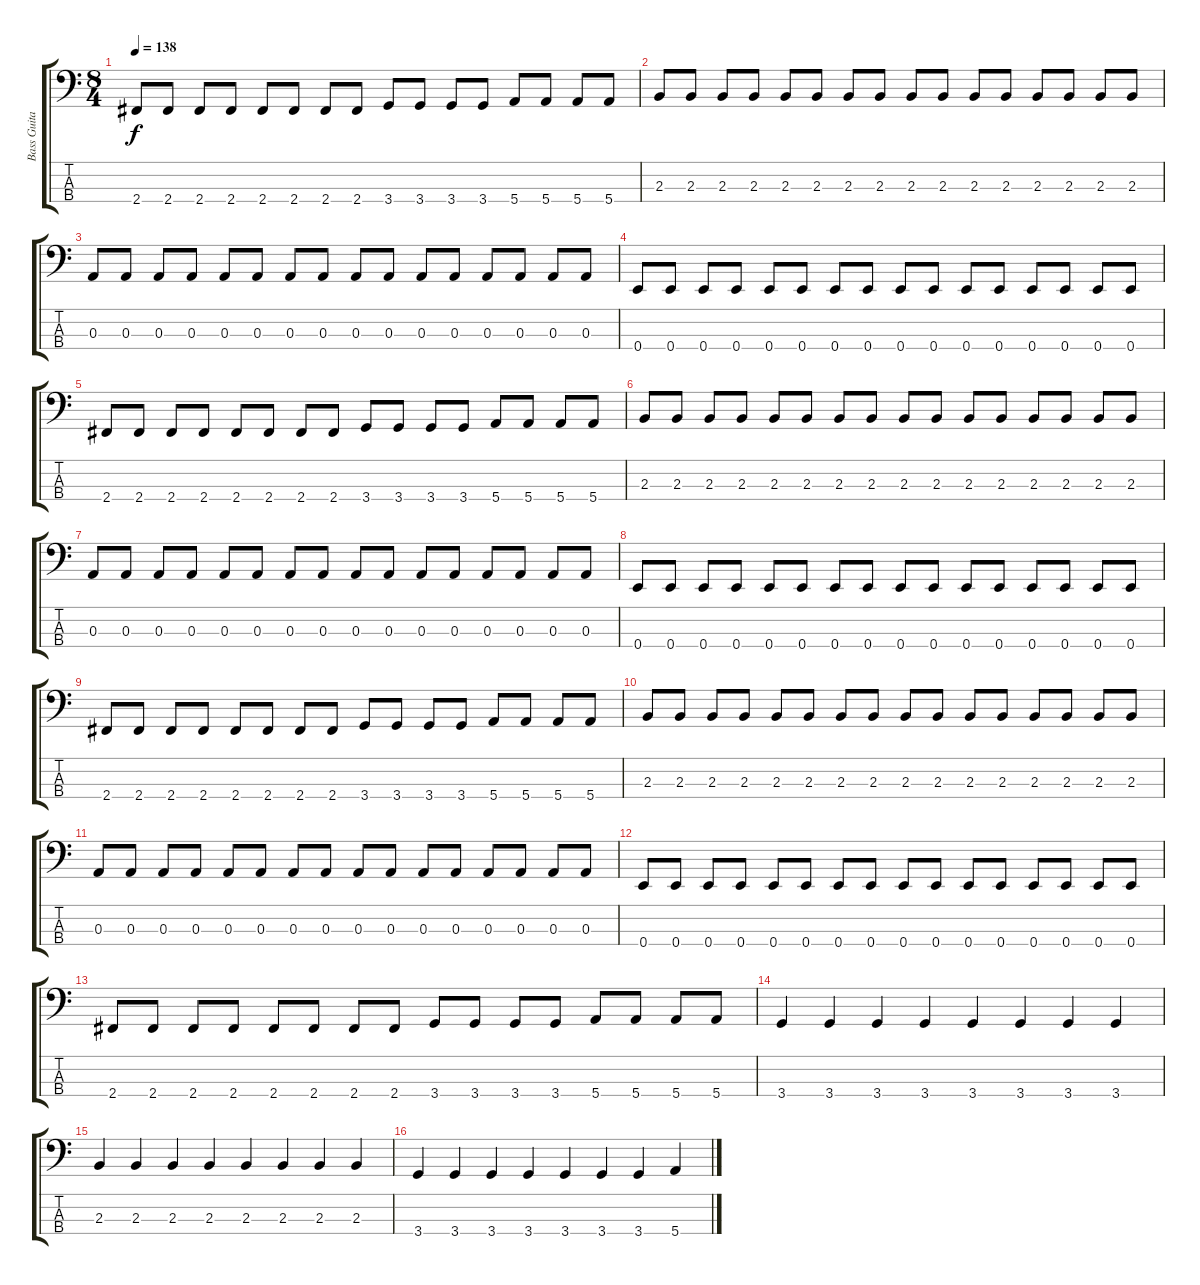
\track ("Bass Guitar" "Bass Guita") {instrument electricbassfinger}
\staff {score tabs}
\tuning (G2 D2 A1 E1) {hide}
\ts (8 4)
\tempo 138
\clef f4
\ks c
2.4.8{dy f} 2.4.8 2.4.8 2.4.8 2.4.8 2.4.8 2.4.8 2.4.8 3.4.8 3.4.8 3.4.8 3.4.8 5.4.8 5.4.8 5.4.8 5.4.8 |
2.3.8 2.3.8 2.3.8 2.3.8 2.3.8 2.3.8 2.3.8 2.3.8 2.3.8 2.3.8 2.3.8 2.3.8 2.3.8 2.3.8 2.3.8 2.3.8 |
0.3.8 0.3.8 0.3.8 0.3.8 0.3.8 0.3.8 0.3.8 0.3.8 0.3.8 0.3.8 0.3.8 0.3.8 0.3.8 0.3.8 0.3.8 0.3.8 |
0.4.8 0.4.8 0.4.8 0.4.8 0.4.8 0.4.8 0.4.8 0.4.8 0.4.8 0.4.8 0.4.8 0.4.8 0.4.8 0.4.8 0.4.8 0.4.8 |
2.4.8 2.4.8 2.4.8 2.4.8 2.4.8 2.4.8 2.4.8 2.4.8 3.4.8 3.4.8 3.4.8 3.4.8 5.4.8 5.4.8 5.4.8 5.4.8 |
2.3.8 2.3.8 2.3.8 2.3.8 2.3.8 2.3.8 2.3.8 2.3.8 2.3.8 2.3.8 2.3.8 2.3.8 2.3.8 2.3.8 2.3.8 2.3.8 |
0.3.8 0.3.8 0.3.8 0.3.8 0.3.8 0.3.8 0.3.8 0.3.8 0.3.8 0.3.8 0.3.8 0.3.8 0.3.8 0.3.8 0.3.8 0.3.8 |
0.4.8 0.4.8 0.4.8 0.4.8 0.4.8 0.4.8 0.4.8 0.4.8 0.4.8 0.4.8 0.4.8 0.4.8 0.4.8 0.4.8 0.4.8 0.4.8 |
2.4.8 2.4.8 2.4.8 2.4.8 2.4.8 2.4.8 2.4.8 2.4.8 3.4.8 3.4.8 3.4.8 3.4.8 5.4.8 5.4.8 5.4.8 5.4.8 |
2.3.8 2.3.8 2.3.8 2.3.8 2.3.8 2.3.8 2.3.8 2.3.8 2.3.8 2.3.8 2.3.8 2.3.8 2.3.8 2.3.8 2.3.8 2.3.8 |
0.3.8 0.3.8 0.3.8 0.3.8 0.3.8 0.3.8 0.3.8 0.3.8 0.3.8 0.3.8 0.3.8 0.3.8 0.3.8 0.3.8 0.3.8 0.3.8 |
0.4.8 0.4.8 0.4.8 0.4.8 0.4.8 0.4.8 0.4.8 0.4.8 0.4.8 0.4.8 0.4.8 0.4.8 0.4.8 0.4.8 0.4.8 0.4.8 |
2.4.8 2.4.8 2.4.8 2.4.8 2.4.8 2.4.8 2.4.8 2.4.8 3.4.8 3.4.8 3.4.8 3.4.8 5.4.8 5.4.8 5.4.8 5.4.8 |
3.4.4 3.4.4 3.4.4 3.4.4 3.4.4 3.4.4 3.4.4 3.4.4 |
2.3.4 2.3.4 2.3.4 2.3.4 2.3.4 2.3.4 2.3.4 2.3.4 |
3.4.4 3.4.4 3.4.4 3.4.4 3.4.4 3.4.4 3.4.4 5.4.4
